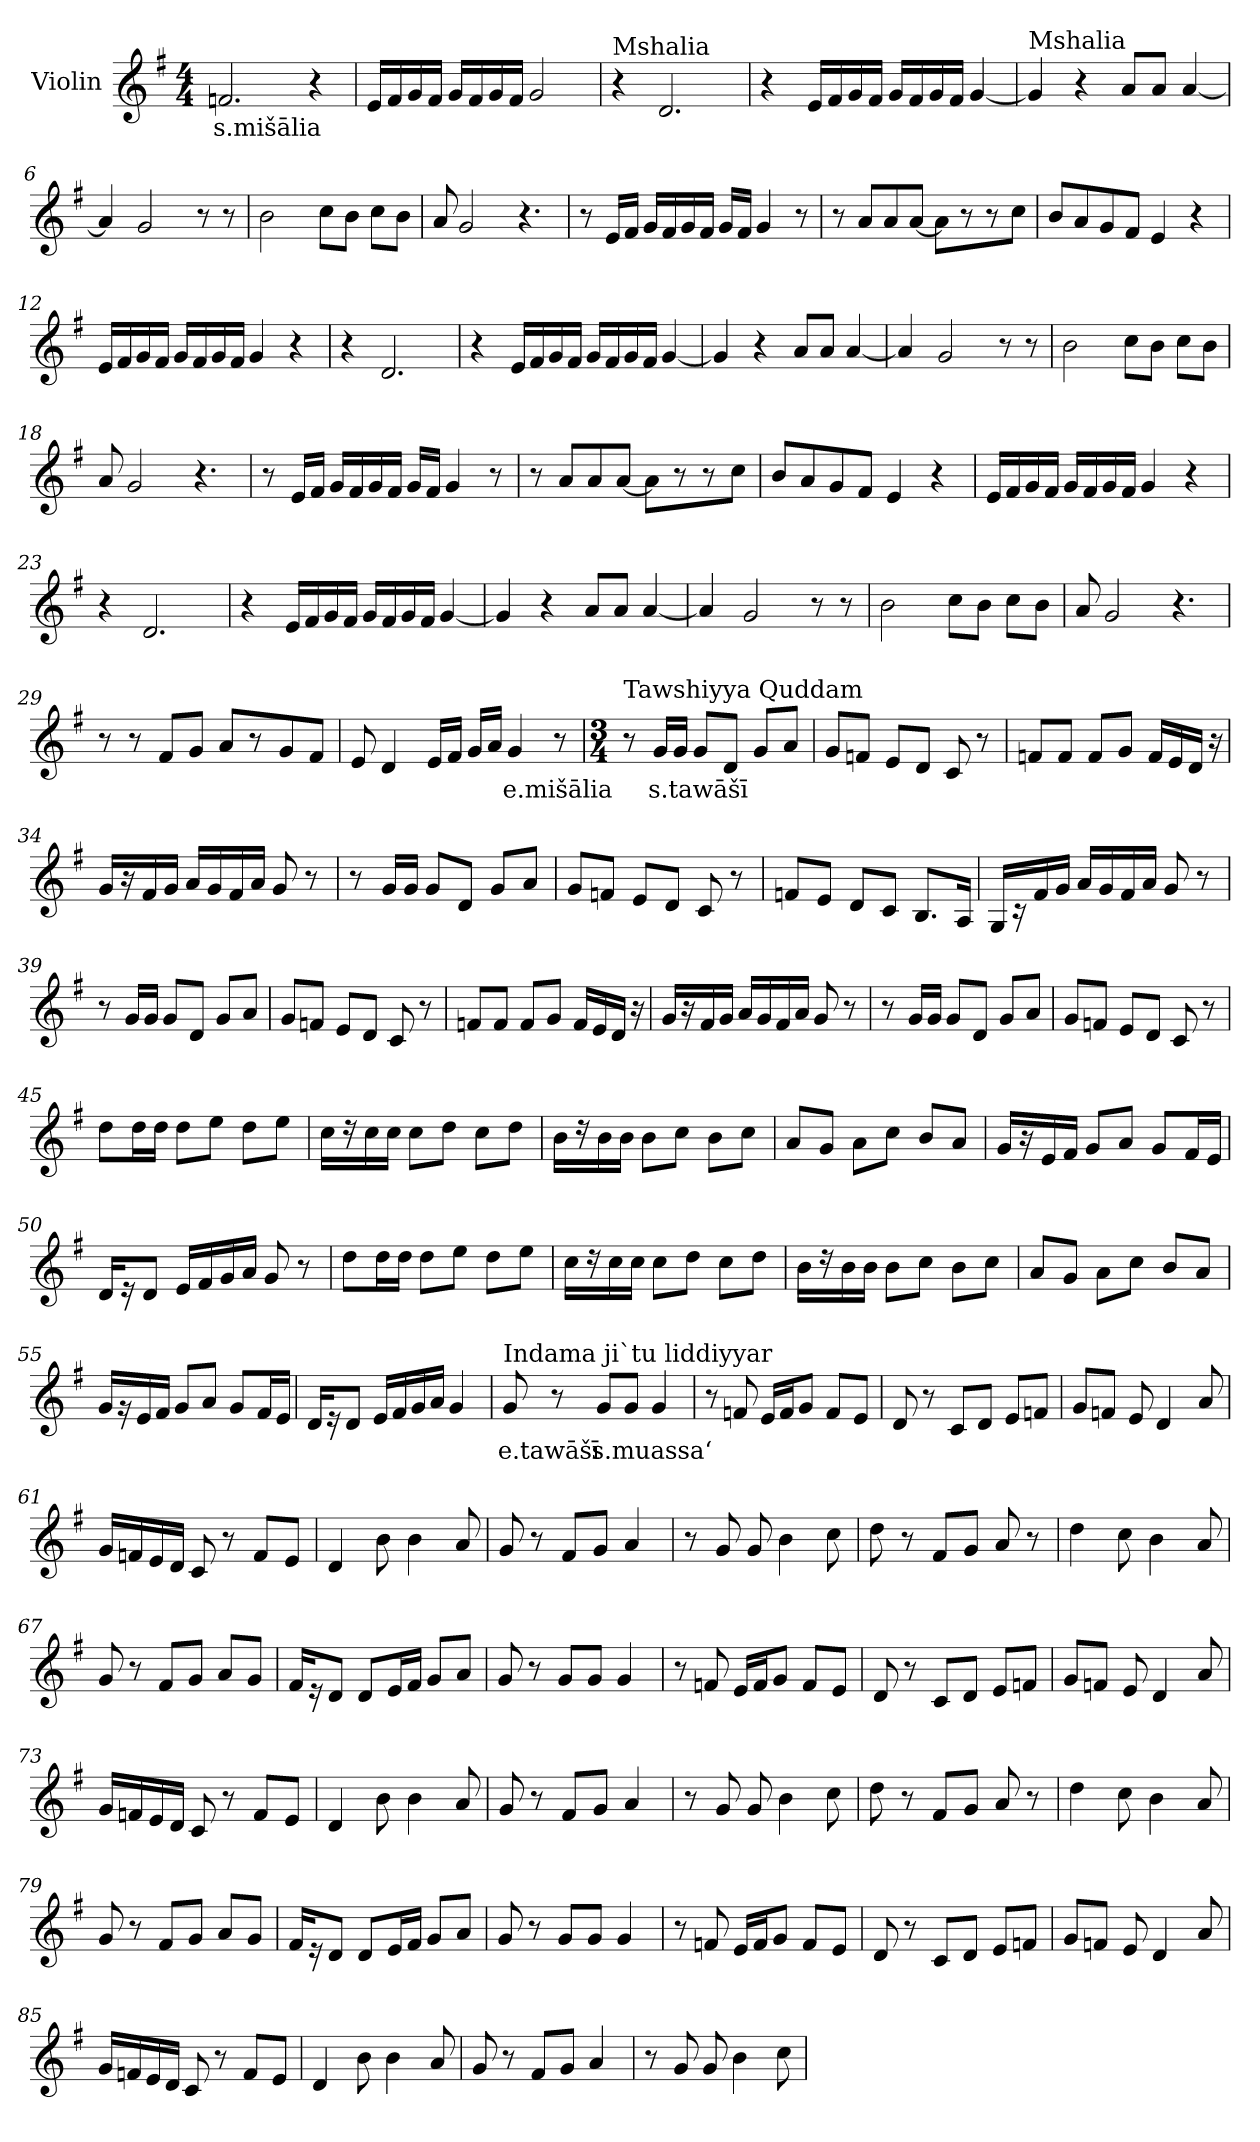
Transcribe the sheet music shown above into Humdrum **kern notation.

**kern	**text
*part1	*part1
*staff1	*staff1
*I"Violin	*
*clefG2	*
*k[f#]	*
*G:	*
*M4/4	*
*MM80	*
=1	=1
!	!LO:LY:b
2.fn/	s.mišālia
4r	.
=2	=2
16e/LL	.
16f#/	.
16g/	.
16f#/JJ	.
16g/LL	.
16f#/	.
16g/	.
16f#/JJ	.
2g/	.
=3	=3
!LO:TX:a:t=Mshalia	!
4r	.
2.d/	.
=4	=4
4r	.
16e/LL	.
16f#/	.
16g/	.
16f#/JJ	.
16g/LL	.
16f#/	.
16g/	.
16f#/JJ	.
[4g/	.
!!LO:LB:g=z
=5	=5
!LO:TX:a:t=Mshalia	!
4g/]	.
4r	.
8a/L	.
8a/J	.
[4a/	.
=6	=6
4a/]	.
2g/	.
8r	.
8r	.
=7	=7
2b\	.
8cc\L	.
8b\J	.
8cc\L	.
8b\J	.
=8	=8
8a/	.
2g/	.
4.r	.
=9	=9
8r	.
16e/LL	.
16f#/JJ	.
16g/LL	.
16f#/	.
16g/	.
16f#/JJ	.
16g/LL	.
16f#/JJ	.
4g/	.
8r	.
!!LO:LB:g=z
=10	=10
8r	.
8a/L	.
8a/	.
[8a/J	.
8a\L]	.
8r	.
8r	.
8cc\J	.
=11	=11
8b/L	.
8a/	.
8g/	.
8f#/J	.
4e/	.
4r	.
=12	=12
16e/LL	.
16f#/	.
16g/	.
16f#/JJ	.
16g/LL	.
16f#/	.
16g/	.
16f#/JJ	.
4g/	.
4r	.
=13	=13
4r	.
2.d/	.
!!LO:LB:g=z
=14	=14
4r	.
16e/LL	.
16f#/	.
16g/	.
16f#/JJ	.
16g/LL	.
16f#/	.
16g/	.
16f#/JJ	.
[4g/	.
=15	=15
4g/]	.
4r	.
8a/L	.
8a/J	.
[4a/	.
=16	=16
4a/]	.
2g/	.
8r	.
8r	.
=17	=17
2b\	.
8cc\L	.
8b\J	.
8cc\L	.
8b\J	.
=18	=18
8a/	.
2g/	.
4.r	.
!!LO:LB:g=z
=19	=19
8r	.
16e/LL	.
16f#/JJ	.
16g/LL	.
16f#/	.
16g/	.
16f#/JJ	.
16g/LL	.
16f#/JJ	.
4g/	.
8r	.
=20	=20
8r	.
8a/L	.
8a/	.
[8a/J	.
8a\L]	.
8r	.
8r	.
8cc\J	.
=21	=21
8b/L	.
8a/	.
8g/	.
8f#/J	.
4e/	.
4r	.
=22	=22
16e/LL	.
16f#/	.
16g/	.
16f#/JJ	.
16g/LL	.
16f#/	.
16g/	.
16f#/JJ	.
4g/	.
4r	.
!!LO:LB:g=z
=23	=23
4r	.
2.d/	.
=24	=24
4r	.
16e/LL	.
16f#/	.
16g/	.
16f#/JJ	.
16g/LL	.
16f#/	.
16g/	.
16f#/JJ	.
[4g/	.
=25	=25
4g/]	.
4r	.
8a/L	.
8a/J	.
[4a/	.
=26	=26
4a/]	.
2g/	.
8r	.
8r	.
=27	=27
2b\	.
8cc\L	.
8b\J	.
8cc\L	.
8b\J	.
!!LO:LB:g=z
=28	=28
8a/	.
2g/	.
4.r	.
=29	=29
8r	.
8r	.
8f#/L	.
8g/J	.
8a/L	.
8r	.
8g/	.
8f#/J	.
=30	=30
8e/	.
4d/	.
16e/LL	.
16f#/JJ	.
16g/LL	.
16a/JJ	.
!	!LO:LY:b
4g/	e.mišālia
8r	.
=31	=31
*M3/4	*
!LO:TX:a:t=Tawshiyya Quddam	!
8r	.
!	!LO:LY:b
16g/LL	s.tawāšī
16g/JJ	.
8g/L	.
8d/J	.
8g/L	.
8a/J	.
=32	=32
8g/L	.
8fn/J	.
8e/L	.
8d/J	.
8c/	.
8r	.
!!LO:PB:g=z
=33	=33
8fn/L	.
8f/J	.
8f/L	.
8g/J	.
16f/LL	.
16e/	.
16d/JJ	.
16r	.
=34	=34
16g/LL	.
16r	.
16f#/	.
16g/JJ	.
16a/LL	.
16g/	.
16f#/	.
16a/JJ	.
8g/	.
8r	.
=35	=35
8r	.
16g/LL	.
16g/JJ	.
8g/L	.
8d/J	.
8g/L	.
8a/J	.
=36	=36
8g/L	.
8fn/J	.
8e/L	.
8d/J	.
8c/	.
8r	.
=37	=37
8fn/L	.
8e/J	.
8d/L	.
8c/J	.
8.B/L	.
16A/Jk	.
!!LO:PB:g=z
=38	=38
16G/LL	.
16r	.
16f#/	.
16g/JJ	.
16a/LL	.
16g/	.
16f#/	.
16a/JJ	.
8g/	.
8r	.
=39	=39
8r	.
16g/LL	.
16g/JJ	.
8g/L	.
8d/J	.
8g/L	.
8a/J	.
=40	=40
8g/L	.
8fn/J	.
8e/L	.
8d/J	.
8c/	.
8r	.
=41	=41
8fn/L	.
8f/J	.
8f/L	.
8g/J	.
16f/LL	.
16e/	.
16d/JJ	.
16r	.
!!LO:LB:g=z
=42	=42
16g/LL	.
16r	.
16f#/	.
16g/JJ	.
16a/LL	.
16g/	.
16f#/	.
16a/JJ	.
8g/	.
8r	.
=43	=43
8r	.
16g/LL	.
16g/JJ	.
8g/L	.
8d/J	.
8g/L	.
8a/J	.
=44	=44
8g/L	.
8fn/J	.
8e/L	.
8d/J	.
8c/	.
8r	.
=45	=45
8dd\L	.
16dd\L	.
16dd\JJ	.
8dd\L	.
8ee\J	.
8dd\L	.
8ee\J	.
=46	=46
16cc\LL	.
16r	.
16cc\	.
16cc\JJ	.
8cc\L	.
8dd\J	.
8cc\L	.
8dd\J	.
!!LO:LB:g=z
=47	=47
16b\LL	.
16r	.
16b\	.
16b\JJ	.
8b\L	.
8cc\J	.
8b\L	.
8cc\J	.
=48	=48
8a/L	.
8g/J	.
8a\L	.
8cc\J	.
8b/L	.
8a/J	.
=49	=49
16g/LL	.
16r	.
16e/	.
16f#/JJ	.
8g/L	.
8a/J	.
8g/L	.
16f#/L	.
16e/JJ	.
=50	=50
16d/KL	.
16r	.
8d/J	.
16e/LL	.
16f#/	.
16g/	.
16a/JJ	.
8g/	.
8r	.
=51	=51
8dd\L	.
16dd\L	.
16dd\JJ	.
8dd\L	.
8ee\J	.
8dd\L	.
8ee\J	.
!!LO:LB:g=z
=52	=52
16cc\LL	.
16r	.
16cc\	.
16cc\JJ	.
8cc\L	.
8dd\J	.
8cc\L	.
8dd\J	.
=53	=53
16b\LL	.
16r	.
16b\	.
16b\JJ	.
8b\L	.
8cc\J	.
8b\L	.
8cc\J	.
=54	=54
8a/L	.
8g/J	.
8a\L	.
8cc\J	.
8b/L	.
8a/J	.
=55	=55
16g/LL	.
16r	.
16e/	.
16f#/JJ	.
8g/L	.
8a/J	.
8g/L	.
16f#/L	.
16e/JJ	.
=56	=56
16d/KL	.
16r	.
8d/J	.
16e/LL	.
16f#/	.
16g/	.
16a/JJ	.
4g/	.
!!LO:LB:g=z
=57	=57
!LO:TX:a:t=Indama ji`tu liddiyyar	!
!	!LO:LY:b
8g/	e.tawāšī
8r	.
!	!LO:LY:b
8g/L	s.muassa‘
8g/J	.
4g/	.
=58	=58
8r	.
8fn/	.
16e/LL	.
16f/J	.
8g/J	.
8f/L	.
8e/J	.
=59	=59
8d/	.
8r	.
8c/L	.
8d/J	.
8e/L	.
8fn/J	.
=60	=60
8g/L	.
8fn/J	.
8e/	.
4d/	.
8a/	.
=61	=61
16g/LL	.
16fn/	.
16e/	.
16d/JJ	.
8c/	.
8r	.
8f/L	.
8e/J	.
!!LO:LB:g=z
=62	=62
4d/	.
8b\	.
4b\	.
8a/	.
=63	=63
8g/	.
8r	.
8f#/L	.
8g/J	.
4a/	.
=64	=64
8r	.
8g/	.
8g/	.
4b\	.
8cc\	.
=65	=65
8dd\	.
8r	.
8f#/L	.
8g/J	.
8a/	.
8r	.
=66	=66
4dd\	.
8cc\	.
4b\	.
8a/	.
=67	=67
8g/	.
8r	.
8f#/L	.
8g/J	.
8a/L	.
8g/J	.
!!LO:LB:g=z
=68	=68
16f#/KL	.
16r	.
8d/J	.
8d/L	.
16e/L	.
16f#/JJ	.
8g/L	.
8a/J	.
=69	=69
8g/	.
8r	.
8g/L	.
8g/J	.
4g/	.
=70	=70
8r	.
8fn/	.
16e/LL	.
16f/J	.
8g/J	.
8f/L	.
8e/J	.
=71	=71
8d/	.
8r	.
8c/L	.
8d/J	.
8e/L	.
8fn/J	.
=72	=72
8g/L	.
8fn/J	.
8e/	.
4d/	.
8a/	.
!!LO:LB:g=z
=73	=73
16g/LL	.
16fn/	.
16e/	.
16d/JJ	.
8c/	.
8r	.
8f/L	.
8e/J	.
=74	=74
4d/	.
8b\	.
4b\	.
8a/	.
=75	=75
8g/	.
8r	.
8f#/L	.
8g/J	.
4a/	.
=76	=76
8r	.
8g/	.
8g/	.
4b\	.
8cc\	.
=77	=77
8dd\	.
8r	.
8f#/L	.
8g/J	.
8a/	.
8r	.
=78	=78
4dd\	.
8cc\	.
4b\	.
8a/	.
!!LO:PB:g=z
=79	=79
8g/	.
8r	.
8f#/L	.
8g/J	.
8a/L	.
8g/J	.
=80	=80
16f#/KL	.
16r	.
8d/J	.
8d/L	.
16e/L	.
16f#/JJ	.
8g/L	.
8a/J	.
=81	=81
8g/	.
8r	.
8g/L	.
8g/J	.
4g/	.
=82	=82
8r	.
8fn/	.
16e/LL	.
16f/J	.
8g/J	.
8f/L	.
8e/J	.
=83	=83
8d/	.
8r	.
8c/L	.
8d/J	.
8e/L	.
8fn/J	.
!!LO:LB:g=z
=84	=84
8g/L	.
8fn/J	.
8e/	.
4d/	.
8a/	.
=85	=85
16g/LL	.
16fn/	.
16e/	.
16d/JJ	.
8c/	.
8r	.
8f/L	.
8e/J	.
=86	=86
4d/	.
8b\	.
4b\	.
8a/	.
=87	=87
8g/	.
8r	.
8f#/L	.
8g/J	.
4a/	.
=88	=88
8r	.
8g/	.
8g/	.
4b\	.
8cc\	.
=	=
*-	*-
